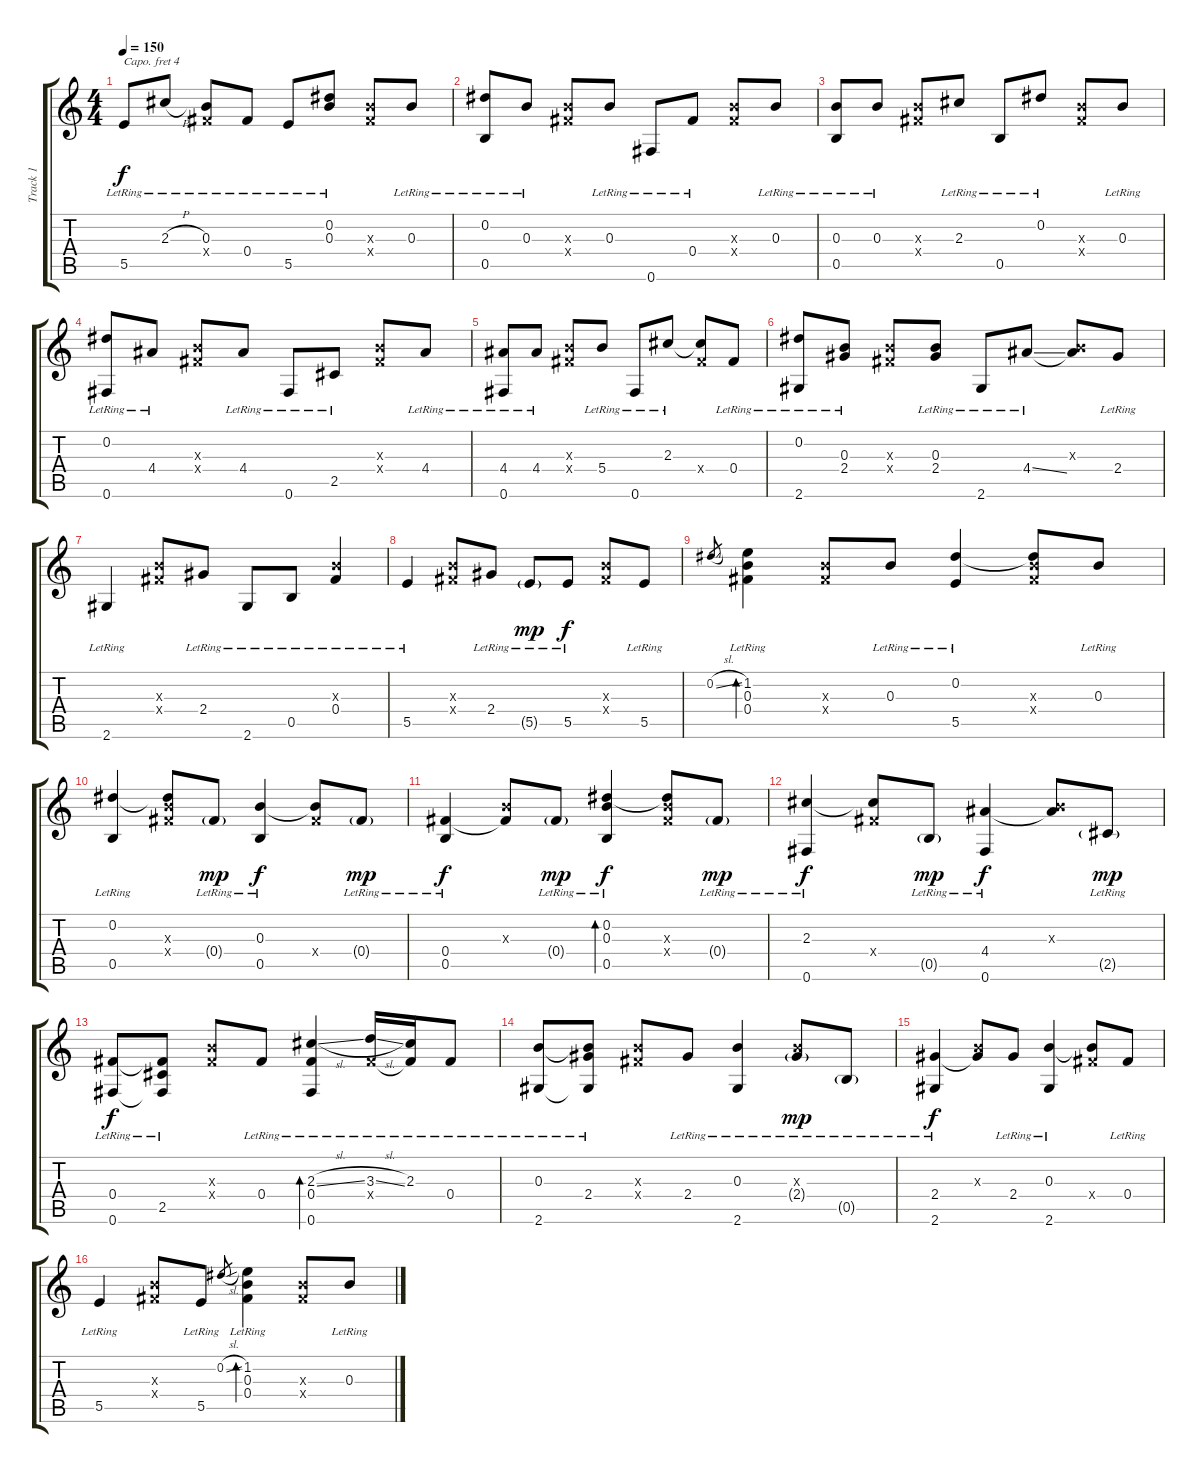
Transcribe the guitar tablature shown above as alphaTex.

\track ("Track 1" "Track 1") {instrument acousticguitarnylon}
\staff {score tabs}
\capo 4
\tuning (E4 B3 G3 D3 G2 D2) {hide}
\ts (4 4)
\tempo 150
\clef g2
\ks c
5.5{lr}.8{dy f} 2.3{h lr}.8 (0.3{lr} 0.4{x}).8 0.4{lr}.8 5.5{lr}.8 (0.2{lr} 0.3{lr}).8 (0.3{x} 0.4{x}).8 0.3{lr}.8 |
(0.2{lr} 0.5{lr}).8 0.3{lr}.8 (0.3{x} 0.4{x}).8 0.3{lr}.8 0.6{lr}.8 0.4{lr}.8 (0.3{x} 0.4{x}).8 0.3{lr}.8 |
(0.3{lr} 0.5{lr}).8 0.3{lr}.8 (0.3{x} 0.4{x}).8 2.3{lr}.8 0.5{lr}.8 0.2{lr}.8 (0.3{x} 0.4{x}).8 0.3{lr}.8 |
(0.2{lr} 0.6{lr}).8 4.4{lr}.8 (0.3{x} 0.4{x}).8 4.4{lr}.8 0.6{lr}.8 2.5{lr}.8 (0.3{x} 0.4{x}).8 4.4{lr}.8 |
(4.4{lr} 0.6{lr}).8 4.4{lr}.8 (0.3{x} 0.4{x}).8 5.4{lr}.8 0.6{lr}.8 2.3{lr}.8 (2.3{t} 0.4{x}).8 0.4{lr}.8 |
(0.2{lr} 2.6{lr}).8 (0.3{lr} 2.4{lr}).8 (0.3{x} 0.4{x}).8 (0.3{lr} 2.4{lr}).8 2.6{lr}.8 4.4{ss lr}.8 (0.3{x} 4.4{t}).8 2.4{lr}.8 |
2.6{lr}.4 (0.3{x} 0.4{x}).8 2.4{lr}.8 2.6{lr}.8 0.5{lr}.8 (0.3{x} 0.4{lr}).4 |
5.5{lr}.4 (0.3{x} 0.4{x}).8 2.4{lr}.8 5.5{g lr}.8{dy mp} 5.5{lr}.8{dy f} (0.3{x} 0.4{x}).8 5.5{lr}.8 |
0.2{sl}.8{gr} (1.2{lr} 0.3{lr} 0.4{lr}).4{bd 480} (0.3{x} 0.4{x}).8 0.3{lr}.8 (0.2{lr} 5.5{lr}).4 (0.2{t} 0.3{x} 0.4{x}).8 0.3{lr}.8 |
(0.2{lr} 0.5{lr}).4 (0.2{t} 0.3{x} 0.4{x}).8 0.4{g lr}.8{dy mp} (0.3{lr} 0.5{lr}).4{dy f} (0.3{t} 0.4{x}).8 0.4{g lr}.8{dy mp} |
(0.4{lr} 0.5{lr}).4{dy f} (0.3{x} 0.4{t}).8 0.4{g lr}.8{dy mp} (0.2{lr} 0.3{lr} 0.5{lr}).4{bd 480 dy f} (0.2{t} 0.3{x} 0.4{x}).8 0.4{g lr}.8{dy mp} |
(2.3{lr} 0.6{lr}).4{dy f} (2.3{t} 0.4{x}).8 0.5{g lr}.8{dy mp} (4.4{lr} 0.6{lr}).4{dy f} (0.3{x} 4.4{t}).8 2.5{g lr}.8{dy mp} |
(0.4{lr} 0.6{lr}).8{dy f} (0.4{t} 2.5{lr} 0.6{t}).8 (0.3{x} 0.4{x}).8 0.4{lr}.8 (2.3{sl lr} 0.4{lr} 0.6{lr}).4{bd 480} (3.3{sl lr} 0.4{x}).16 (2.3{lr} 0.4{t}).16 0.4{lr}.8 |
(0.3{lr} 2.6{lr}).8 (0.3{t} 2.4{lr} 2.6{t}).8 (0.3{x} 0.4{x}).8 2.4{lr}.8 (0.3{lr} 2.6{lr}).4 (0.3{x} 2.4{g lr}).8{dy mp} 0.5{g lr}.8 |
(2.4{lr} 2.6{lr}).4{dy f} (0.3{x} 2.4{t}).8 2.4{lr}.8 (0.3{lr} 2.6{lr}).4 (0.3{t} 0.4{x}).8 0.4{lr}.8 |
5.5{lr}.4 (0.3{x} 0.4{x}).8 5.5{lr}.8 0.2{sl}.8{gr} (1.2{lr} 0.3{lr} 0.4{lr}).4{bd 480} (0.3{x} 0.4{x}).8 0.3{lr}.8
